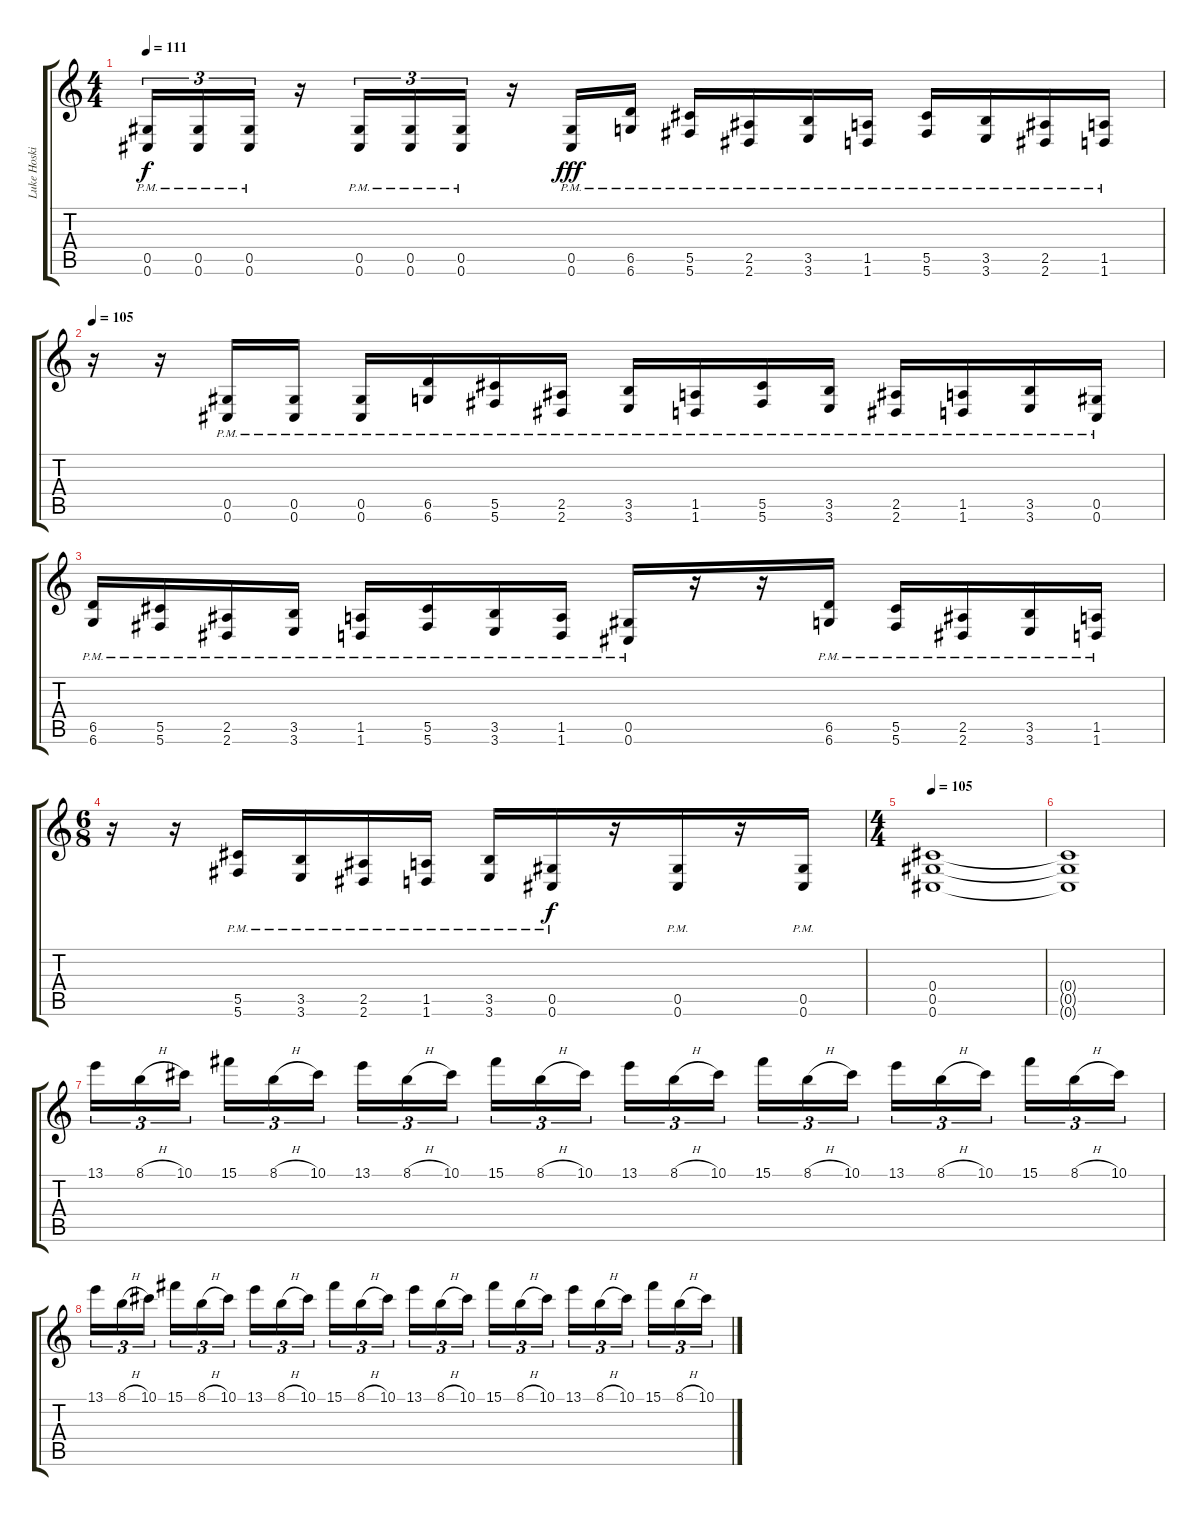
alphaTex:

\track ("Luke Hoskin" "Luke Hoski") {instrument distortionguitar}
\staff {score tabs}
\tuning (Eb4 Bb3 Gb3 Db3 Ab2 Db2) {hide}
\ts (4 4)
\tempo 111
\clef g2
\ks c
(0.5{pm} 0.6{pm}).16{tu (3 2) dy f} (0.5{pm} 0.6{pm}).16{tu (3 2)} (0.5{pm} 0.6{pm}).16{tu (3 2)} r.16 (0.5{pm} 0.6{pm}).16{tu (3 2)} (0.5{pm} 0.6{pm}).16{tu (3 2)} (0.5{pm} 0.6{pm}).16{tu (3 2)} r.16 (0.5{pm} 0.6{pm}).16{dy fff} (6.5{pm} 6.6{pm}).16 (5.5{pm} 5.6{pm}).16 (2.5{pm} 2.6{pm}).16 (3.5{pm} 3.6{pm}).16 (1.5{pm} 1.6{pm}).16 (5.5{pm} 5.6{pm}).16 (3.5{pm} 3.6{pm}).16 (2.5{pm} 2.6{pm}).16 (1.5{pm} 1.6{pm}).16 |
\tempo 105
r.16 r.16 (0.5{pm} 0.6{pm}).16 (0.5{pm} 0.6{pm}).16 (0.5{pm} 0.6{pm}).16 (6.5{pm} 6.6{pm}).16 (5.5{pm} 5.6{pm}).16 (2.5{pm} 2.6{pm}).16 (3.5{pm} 3.6{pm}).16 (1.5{pm} 1.6{pm}).16 (5.5{pm} 5.6{pm}).16 (3.5{pm} 3.6{pm}).16 (2.5{pm} 2.6{pm}).16 (1.5{pm} 1.6{pm}).16 (3.5{pm} 3.6).16 (0.5{pm} 0.6{pm}).16 |
(6.5{pm} 6.6{pm}).16 (5.5{pm} 5.6{pm}).16 (2.5{pm} 2.6{pm}).16 (3.5{pm} 3.6{pm}).16 (1.5{pm} 1.6{pm}).16 (5.5{pm} 5.6{pm}).16 (3.5{pm} 3.6{pm}).16 (1.5{pm} 1.6{pm}).16 (0.5{pm} 0.6{pm}).16 r.16 r.16 (6.5{pm} 6.6{pm}).16 (5.5{pm} 5.6{pm}).16 (2.5{pm} 2.6{pm}).16 (3.5{pm} 3.6{pm}).16 (1.5{pm} 1.6{pm}).16 |
\ts (6 8)
r.16 r.16 (5.5{pm} 5.6{pm}).16 (3.5{pm} 3.6{pm}).16 (2.5{pm} 2.6{pm}).16 (1.5{pm} 1.6{pm}).16 (3.5{pm} 3.6{pm}).16 (0.5{pm} 0.6{pm}).16{dy f} r.16 (0.5{pm} 0.6{pm}).16 r.16 (0.5{pm} 0.6{pm}).16 |
\ts (4 4)
\tempo 105
(0.4 0.5 0.6).1 |
(0.4{t} 0.5{t} 0.6{t}).1 |
13.1.16{tu (3 2)} 8.1{h}.16{tu (3 2)} 10.1.16{tu (3 2) beam splitsecondary} 15.1.16{tu (3 2)} 8.1{h}.16{tu (3 2)} 10.1.16{tu (3 2)} 13.1.16{tu (3 2)} 8.1{h}.16{tu (3 2)} 10.1.16{tu (3 2) beam splitsecondary} 15.1.16{tu (3 2)} 8.1{h}.16{tu (3 2)} 10.1.16{tu (3 2)} 13.1.16{tu (3 2)} 8.1{h}.16{tu (3 2)} 10.1.16{tu (3 2) beam splitsecondary} 15.1.16{tu (3 2)} 8.1{h}.16{tu (3 2)} 10.1.16{tu (3 2)} 13.1.16{tu (3 2)} 8.1{h}.16{tu (3 2)} 10.1.16{tu (3 2) beam splitsecondary} 15.1.16{tu (3 2)} 8.1{h}.16{tu (3 2)} 10.1.16{tu (3 2)} |
13.1.16{tu (3 2)} 8.1{h}.16{tu (3 2)} 10.1.16{tu (3 2) beam splitsecondary} 15.1.16{tu (3 2)} 8.1{h}.16{tu (3 2)} 10.1.16{tu (3 2)} 13.1.16{tu (3 2)} 8.1{h}.16{tu (3 2)} 10.1.16{tu (3 2) beam splitsecondary} 15.1.16{tu (3 2)} 8.1{h}.16{tu (3 2)} 10.1.16{tu (3 2)} 13.1.16{tu (3 2)} 8.1{h}.16{tu (3 2)} 10.1.16{tu (3 2) beam splitsecondary} 15.1.16{tu (3 2)} 8.1{h}.16{tu (3 2)} 10.1.16{tu (3 2)} 13.1.16{tu (3 2)} 8.1{h}.16{tu (3 2)} 10.1.16{tu (3 2) beam splitsecondary} 15.1.16{tu (3 2)} 8.1{h}.16{tu (3 2)} 10.1.16{tu (3 2)}
